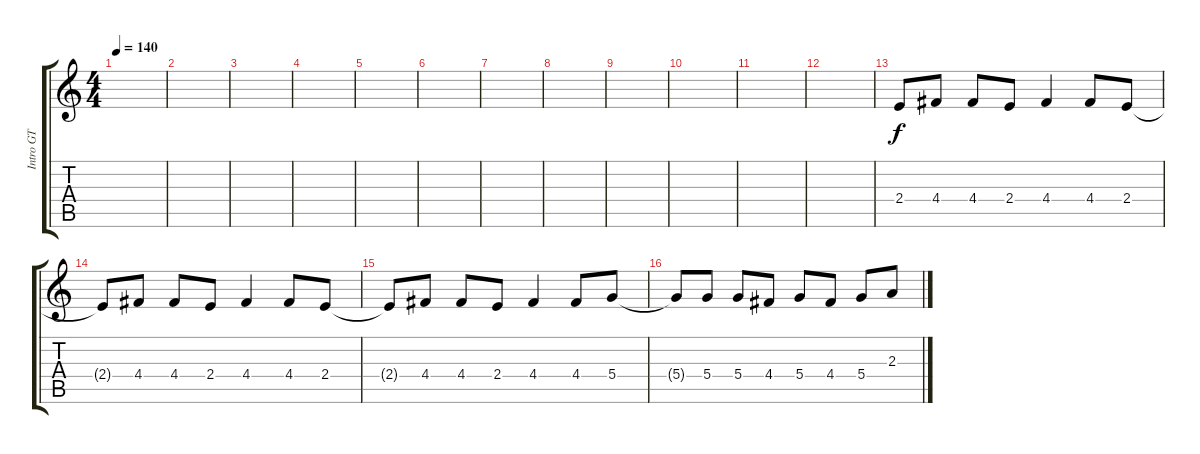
\track ("Intro GT" "Intro GT") {instrument overdrivenguitar}
\staff {score tabs}
\tuning (E4 B3 G3 D3 A2 E2) {hide}
\ts (4 4)
\tempo 140
\clef g2
\ks c
|
|
|
|
|
|
|
|
|
|
|
|
2.4.8 4.4.8 4.4.8 2.4.8 4.4.4 4.4.8 2.4.8 |
2.4{t}.8 4.4.8 4.4.8 2.4.8 4.4.4 4.4.8 2.4.8 |
2.4{t}.8 4.4.8 4.4.8 2.4.8 4.4.4 4.4.8 5.4.8 |
5.4{t}.8 5.4.8 5.4.8 4.4.8 5.4.8 4.4.8 5.4.8 2.3.8
